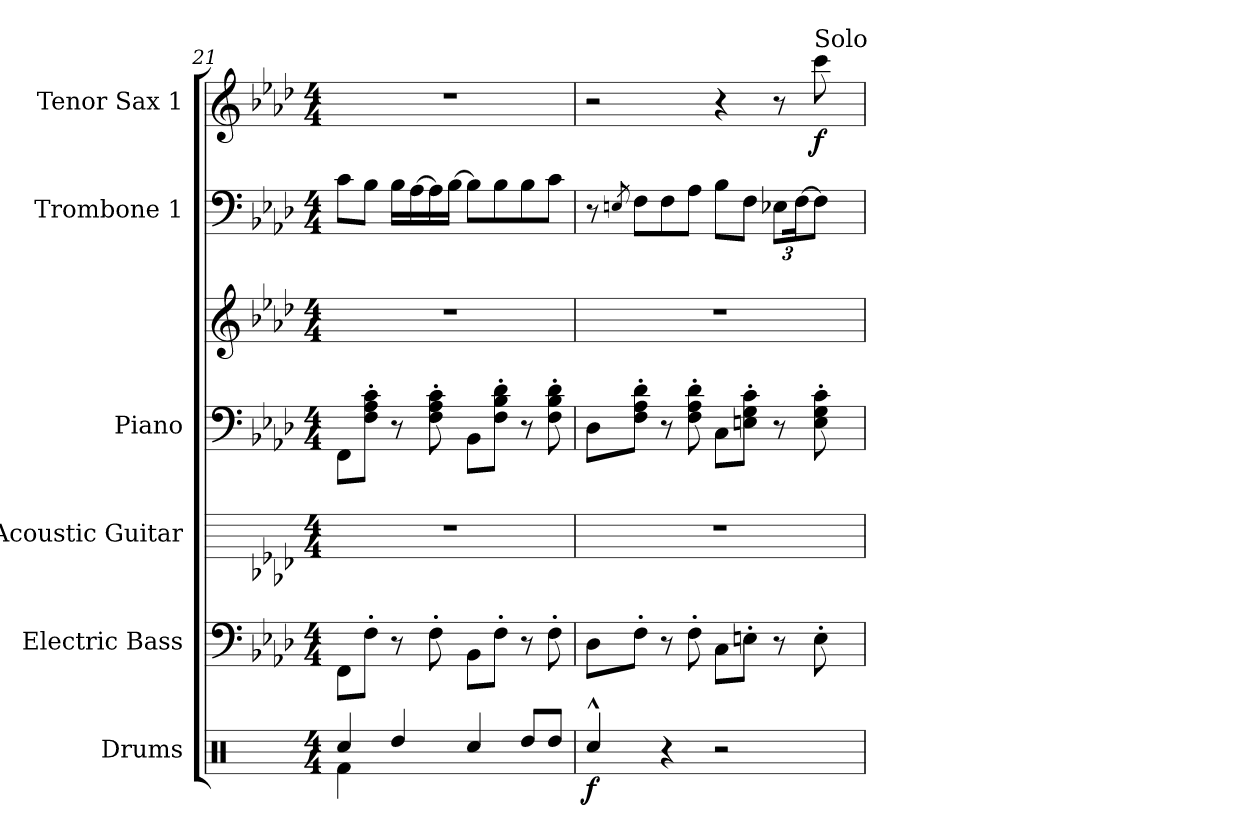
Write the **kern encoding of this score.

**kern	**dynam	**kern	**kern	**kern	**kern	**kern	**kern	**dynam
*part6	*part6	*part5	*part4	*part3	*part3	*part2	*part1	*part1
*staff7	*staff7	*staff6	*staff5	*staff4	*staff3	*staff2	*staff1	*staff1
*I"Drums	*	*I"Electric Bass	*I"Acoustic Guitar	*I"Piano	*	*I"Trombone 1	*I"Tenor Sax 1	*
*I'Drums	*	*I'El. B.	*I'Guit.	*I'Piano	*	*I'Tbn. 1	*I'Tenor 1	*
*clefX	*	*	*	*clefF4	*clefG2	*clefF4	*clefG2	*
*	*	*ITrd7c12	*	*	*	*	*ITrd8c14	*
*k[]	*	*k[b-e-a-d-]	*k[b-e-a-d-]	*k[b-e-a-d-]	*k[b-e-a-d-]	*k[b-e-a-d-]	*k[b-e-a-d-]	*
*M4/4	*	*M4/4	*M4/4	*M4/4	*M4/4	*M4/4	*M4/4	*
=21	=21	=21	=21	=21	=21	=21	=21	=21
*^	*	*	*	*	*	*	*	*
4Rcc/	4Rf\	.	8FFF\L	1r	8FF\L	1r	8c\L	1r	.
.	.	.	8FF'\J	.	8F\' 8A-\' 8c\'J	.	8B-\J	.	.
4Rdd/	2.ryy	.	8r	.	8r	.	16B-\LL	.	.
.	.	.	.	.	.	.	[16A-\	.	.
.	.	.	8FF'\	.	8F\' 8A-\' 8c\'	.	16A-\]	.	.
.	.	.	.	.	.	.	[16B-\JJ	.	.
4Rcc/	.	.	8BBB-\L	.	8BB-\L	.	8B-\L]	.	.
.	.	.	8FF'\J	.	8F\' 8B-\' 8d-\'J	.	8B-\	.	.
8Rdd/L	.	.	8r	.	8r	.	8B-\	.	.
8Rdd/J	.	.	8FF'\	.	8F\' 8B-\' 8d-\'	.	8c\J	.	.
*v	*v	*	*	*	*	*	*	*	*
=22	=22	=22	=22	=22	=22	=22	=22	=22
!	!LO:DY:b	!	!	!	!	!	!	!
4Rcc^^/	f	8DD-\L	1r	8D-\L	1r	8r	2r	.
.	.	.	.	.	.	8qEn/	.	.
.	.	8FF'\J	.	8F\' 8A-\' 8d-\'J	.	8F\L	.	.
4r	.	8r	.	8r	.	8F\	.	.
.	.	8FF'\	.	8F\' 8A-\' 8d-\'	.	8A-\J	.	.
2r	.	8CC\L	.	8C\L	.	8B-\L	4r	.
.	.	8EEn'\J	.	8En\' 8G\' 8c\'J	.	8F\J	.	.
*	*	*	*	*	*	*Xbrackettup	*	*
.	.	8r	.	8r	.	12E-X\L	8r	.
.	.	.	.	.	.	[24F\K	.	.
!	!	!	!	!	!	!	!LO:TX:a:t=Solo	!
!	!	!	!	!	!	!	!	!LO:DY:b
.	.	8EE'\	.	8E\' 8G\' 8c\'	.	8F\J]	8cc\	f
=	=	=	=	=	=	=	=	=
*-	*-	*-	*-	*-	*-	*-	*-	*-
